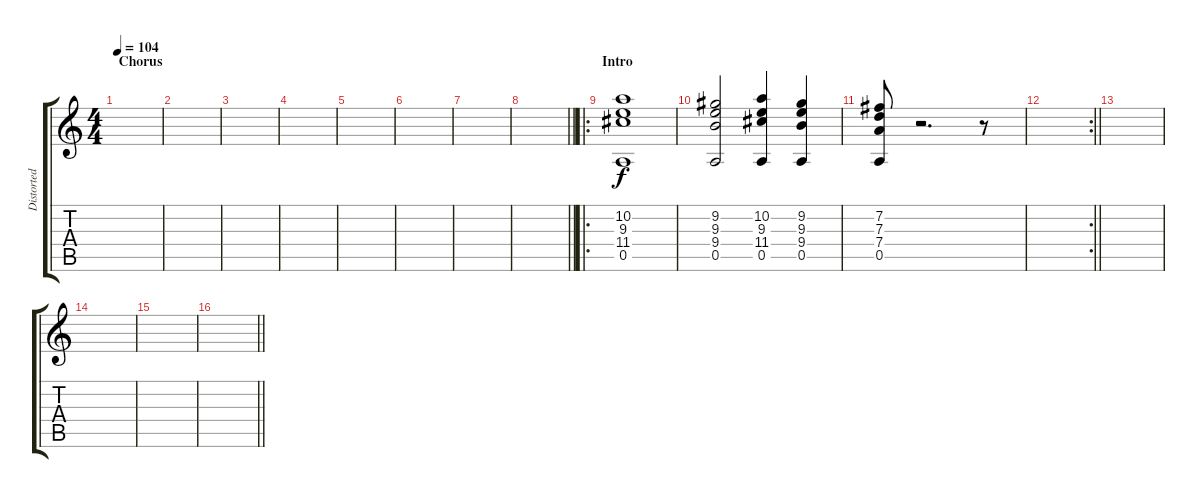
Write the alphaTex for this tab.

\track ("Distorted" "Distorted") {instrument electricguitarclean}
\staff {score tabs}
\tuning (E4 B3 G3 D3 A2 E2) {hide}
\ts (4 4)
\section ("" "Chorus")
\tempo 104
\clef g2
\ks c
|
|
|
|
|
|
|
\barLineRight lightlight
|
\ro
\section ("" "Intro")
(10.2 9.3 11.4 0.5).1 |
(9.2 9.3 9.4 0.5).2 (10.2 9.3 11.4 0.5).4 (9.2 9.3 9.4 0.5).4 |
(7.2 7.3 7.4 0.5).8 r.2{d} r.8 |
\rc 2
\barLineRight lightlight
|
|
|
|
\barLineRight lightlight
